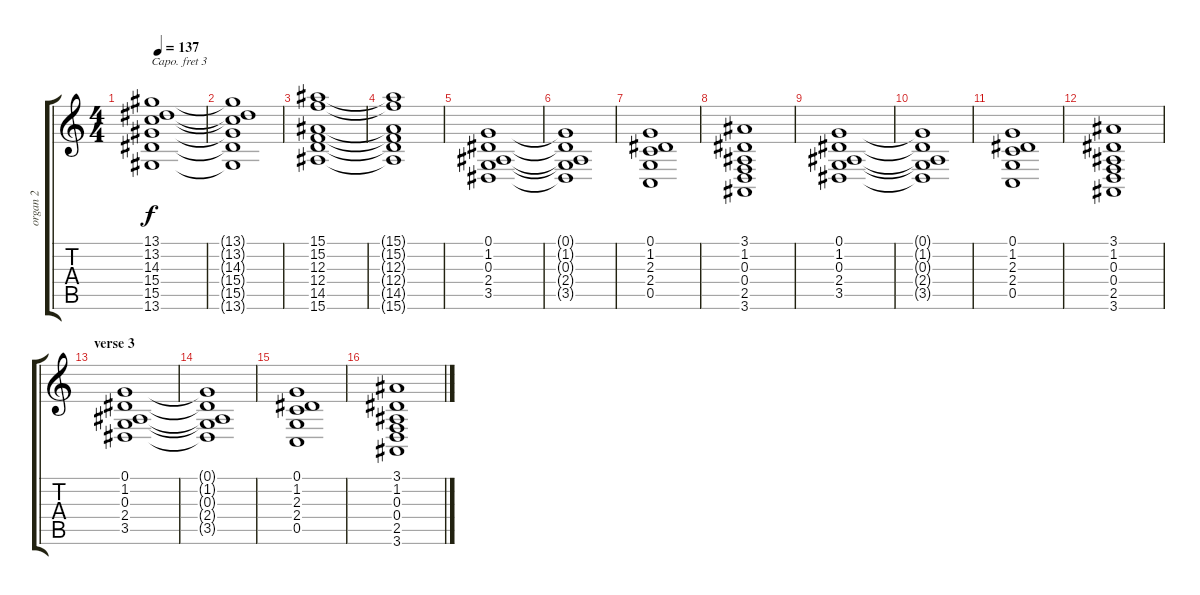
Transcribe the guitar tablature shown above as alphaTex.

\track ("organ 2" "organ 2") {instrument churchorgan}
\staff {score tabs}
\capo 3
\tuning (E4 B3 G3 D3 A2 E2) {hide}
\ts (4 4)
\tempo 137
\clef g2
\ks c
(13.1 13.2 14.3 15.4 15.5 13.6).1{dy f} |
(13.1{t} 13.2{t} 14.3{t} 15.4{t} 15.5{t} 13.6{t}).1 |
(15.1 15.2 12.3 12.4 14.5 15.6).1 |
(15.1{t} 15.2{t} 12.3{t} 12.4{t} 14.5{t} 15.6{t}).1 |
(0.1 1.2 0.3 2.4 3.5).1{volume 4 balance 5 instrument churchorgan} |
(0.1{t} 1.2{t} 0.3{t} 2.4{t} 3.5{t}).1 |
(0.1 1.2 2.3 2.4 0.5).1 |
(3.1 1.2 0.3 0.4 2.5 3.6).1 |
(0.1 1.2 0.3 2.4 3.5).1 |
(0.1{t} 1.2{t} 0.3{t} 2.4{t} 3.5{t}).1 |
(0.1 1.2 2.3 2.4 0.5).1 |
(3.1 1.2 0.3 0.4 2.5 3.6).1 |
\section ("" "verse 3")
(0.1 1.2 0.3 2.4 3.5).1{volume 5} |
(0.1{t} 1.2{t} 0.3{t} 2.4{t} 3.5{t}).1 |
(0.1 1.2 2.3 2.4 0.5).1 |
(3.1 1.2 0.3 0.4 2.5 3.6).1
